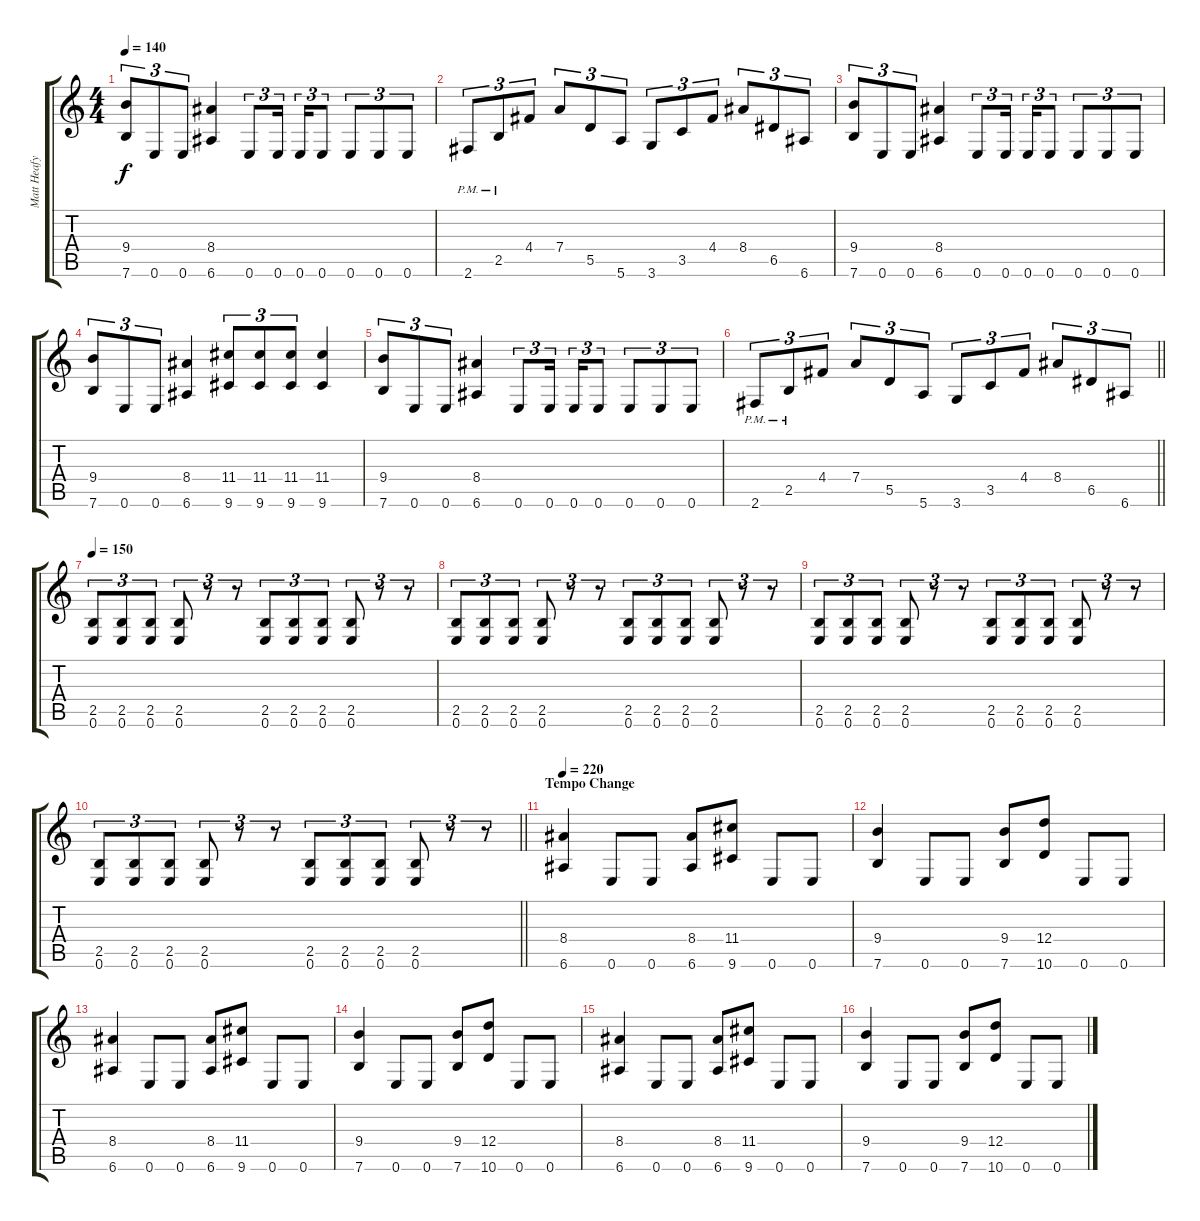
\track ("Matt Heafy" "Matt Heafy") {instrument distortionguitar}
\staff {score tabs}
\tuning (E4 B3 G3 D3 A2 E2) {hide}
\ts (4 4)
\tempo 140
\clef g2
\ks c
(9.4 7.6).8{tu (3 2) dy f} 0.6.8{tu (3 2)} 0.6.8{tu (3 2)} (8.4 6.6).4 0.6.8{tu (3 2)} 0.6.16{tu (3 2) beam splitsecondary} 0.6.16{tu (3 2)} 0.6.8{tu (3 2)} 0.6.8{tu (3 2)} 0.6.8{tu (3 2)} 0.6.8{tu (3 2)} |
2.6{pm}.8{tu (3 2)} 2.5{pm}.8{tu (3 2)} 4.4.8{tu (3 2)} 7.4.8{tu (3 2)} 5.5.8{tu (3 2)} 5.6.8{tu (3 2)} 3.6.8{tu (3 2)} 3.5.8{tu (3 2)} 4.4.8{tu (3 2)} 8.4.8{tu (3 2)} 6.5.8{tu (3 2)} 6.6.8{tu (3 2)} |
(9.4 7.6).8{tu (3 2)} 0.6.8{tu (3 2)} 0.6.8{tu (3 2)} (8.4 6.6).4 0.6.8{tu (3 2)} 0.6.16{tu (3 2) beam splitsecondary} 0.6.16{tu (3 2)} 0.6.8{tu (3 2)} 0.6.8{tu (3 2)} 0.6.8{tu (3 2)} 0.6.8{tu (3 2)} |
(9.4 7.6).8{tu (3 2)} 0.6.8{tu (3 2)} 0.6.8{tu (3 2)} (8.4 6.6).4 (11.4 9.6).8{tu (3 2)} (11.4 9.6).8{tu (3 2)} (11.4 9.6).8{tu (3 2)} (11.4 9.6).4 |
(9.4 7.6).8{tu (3 2)} 0.6.8{tu (3 2)} 0.6.8{tu (3 2)} (8.4 6.6).4 0.6.8{tu (3 2)} 0.6.16{tu (3 2) beam splitsecondary} 0.6.16{tu (3 2)} 0.6.8{tu (3 2)} 0.6.8{tu (3 2)} 0.6.8{tu (3 2)} 0.6.8{tu (3 2)} |
\barLineRight lightlight
2.6{pm}.8{tu (3 2)} 2.5{pm}.8{tu (3 2)} 4.4.8{tu (3 2)} 7.4.8{tu (3 2)} 5.5.8{tu (3 2)} 5.6.8{tu (3 2)} 3.6.8{tu (3 2)} 3.5.8{tu (3 2)} 4.4.8{tu (3 2)} 8.4.8{tu (3 2)} 6.5.8{tu (3 2)} 6.6.8{tu (3 2)} |
\tempo 150
(2.5 0.6).8{tu (3 2)} (2.5 0.6).8{tu (3 2)} (2.5 0.6).8{tu (3 2)} (2.5 0.6).8{tu (3 2)} r.8{tu (3 2)} r.8{tu (3 2)} (2.5 0.6).8{tu (3 2)} (2.5 0.6).8{tu (3 2)} (2.5 0.6).8{tu (3 2)} (2.5 0.6).8{tu (3 2)} r.8{tu (3 2)} r.8{tu (3 2)} |
(2.5 0.6).8{tu (3 2)} (2.5 0.6).8{tu (3 2)} (2.5 0.6).8{tu (3 2)} (2.5 0.6).8{tu (3 2)} r.8{tu (3 2)} r.8{tu (3 2)} (2.5 0.6).8{tu (3 2)} (2.5 0.6).8{tu (3 2)} (2.5 0.6).8{tu (3 2)} (2.5 0.6).8{tu (3 2)} r.8{tu (3 2)} r.8{tu (3 2)} |
(2.5 0.6).8{tu (3 2)} (2.5 0.6).8{tu (3 2)} (2.5 0.6).8{tu (3 2)} (2.5 0.6).8{tu (3 2)} r.8{tu (3 2)} r.8{tu (3 2)} (2.5 0.6).8{tu (3 2)} (2.5 0.6).8{tu (3 2)} (2.5 0.6).8{tu (3 2)} (2.5 0.6).8{tu (3 2)} r.8{tu (3 2)} r.8{tu (3 2)} |
\barLineRight lightlight
(2.5 0.6).8{tu (3 2)} (2.5 0.6).8{tu (3 2)} (2.5 0.6).8{tu (3 2)} (2.5 0.6).8{tu (3 2)} r.8{tu (3 2)} r.8{tu (3 2)} (2.5 0.6).8{tu (3 2)} (2.5 0.6).8{tu (3 2)} (2.5 0.6).8{tu (3 2)} (2.5 0.6).8{tu (3 2)} r.8{tu (3 2)} r.8{tu (3 2)} |
\section ("" "Tempo Change")
\tempo 220
(8.4 6.6).4 0.6.8 0.6.8 (8.4 6.6).8 (11.4 9.6).8 0.6.8 0.6.8 |
(9.4 7.6).4 0.6.8 0.6.8 (9.4 7.6).8 (12.4 10.6).8 0.6.8 0.6.8 |
(8.4 6.6).4 0.6.8 0.6.8 (8.4 6.6).8 (11.4 9.6).8 0.6.8 0.6.8 |
(9.4 7.6).4 0.6.8 0.6.8 (9.4 7.6).8 (12.4 10.6).8 0.6.8 0.6.8 |
(8.4 6.6).4 0.6.8 0.6.8 (8.4 6.6).8 (11.4 9.6).8 0.6.8 0.6.8 |
(9.4 7.6).4 0.6.8 0.6.8 (9.4 7.6).8 (12.4 10.6).8 0.6.8 0.6.8
